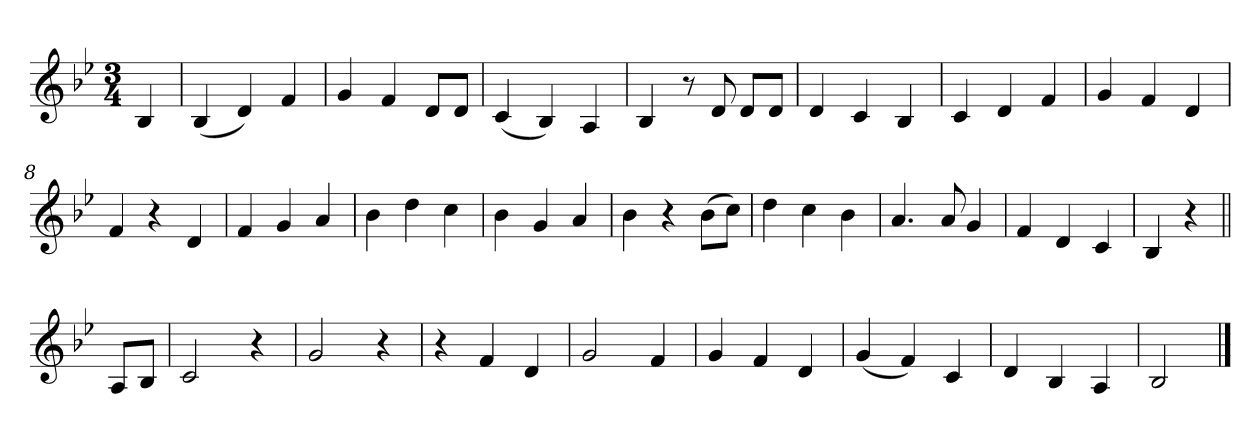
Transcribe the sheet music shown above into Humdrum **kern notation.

**kern
*part1
*staff1
*clefG2
*k[b-e-]
*B-:
*M3/4
*MM120
=
4B-
=1
(4B-
4d)
4f
=2
4g
4f
8d/L
8d/J
=3
(4c
4B-)
4A
=4
4B-
8r
8d
8d/L
8d/J
=5
4d
4c
4B-
=6
4c
4d
4f
=7
4g
4f
4d
=8
4f
4r
4d
=9
4f
4g
4a
=10
4b-
4dd
4cc
=11
4b-
4g
4a
=12
4b-
4r
(8b-\L
8cc\J)
=13
4dd
4cc
4b-
=14
4.a
8a
4g
=15
4f
4d
4c
=16
4B-
4r
=||
8A/L
8B-/J
=17
2c
4r
=18
2g
4r
=19
4r
4f
4d
=20
2g
4f
=21
4g
4f
4d
=22
(4g
4f)
4c
=23
4d
4B-
4A
=24
2B-
==
*-
